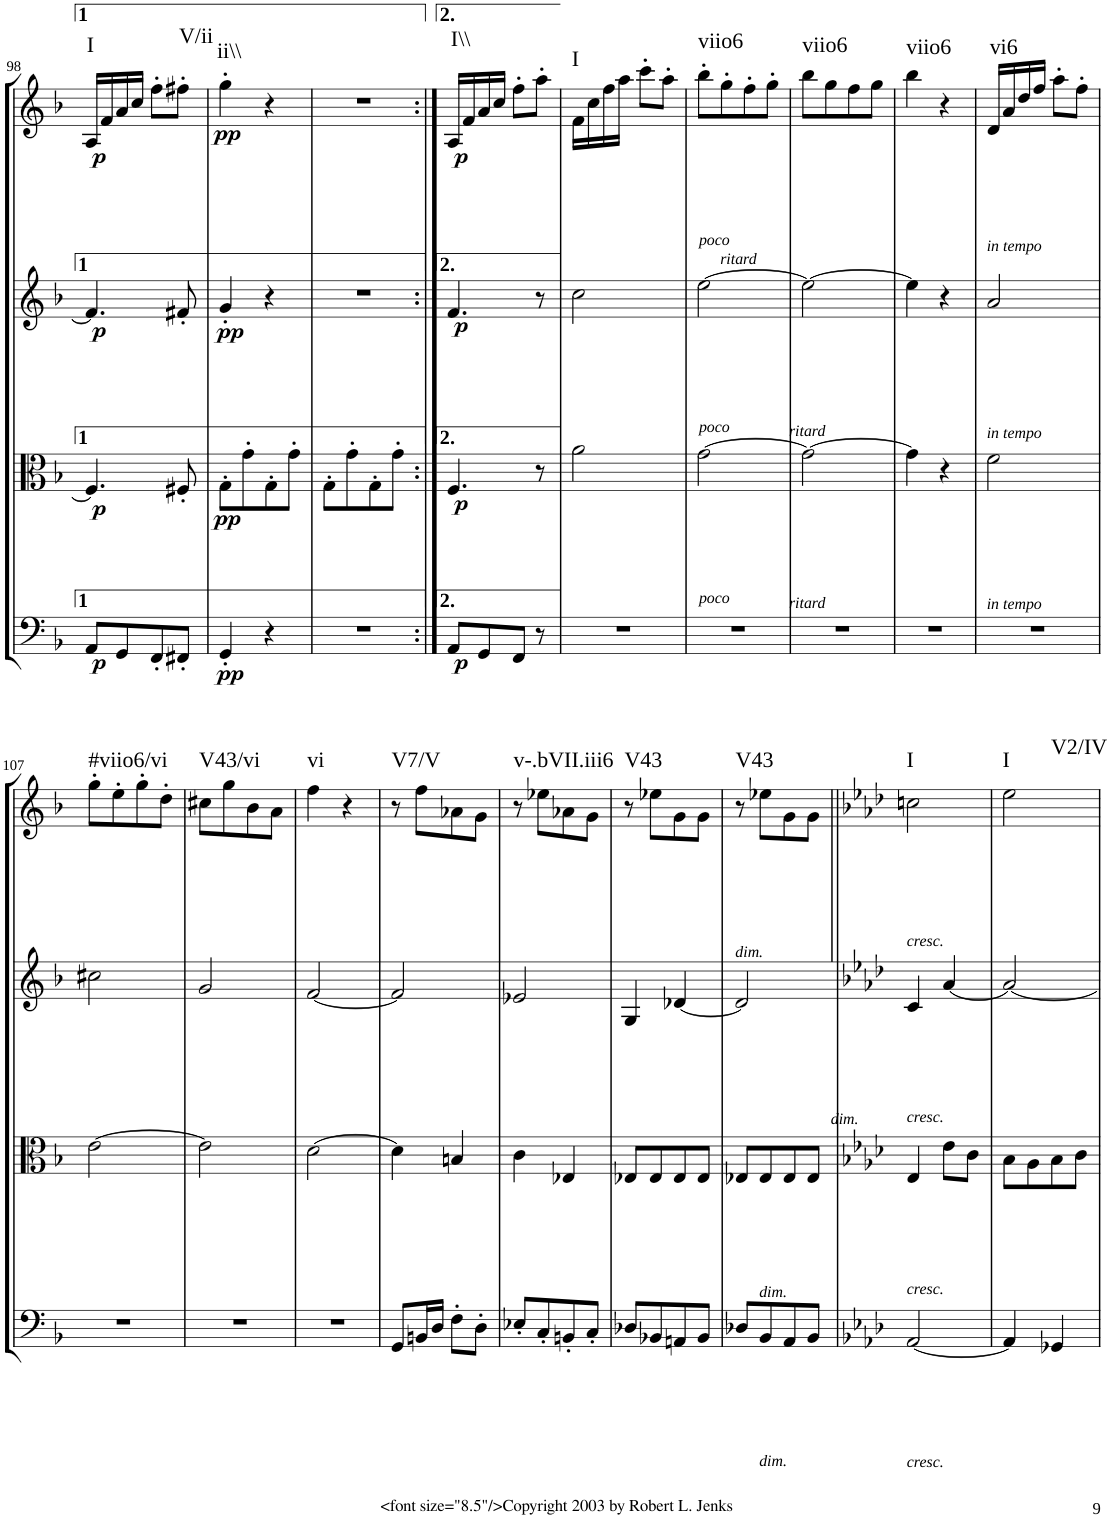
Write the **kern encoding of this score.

**kern	**dynam	**kern	**dynam	**kern	**dynam	**kern	**dynam	**harte
*part4	*part4	*part3	*part3	*part2	*part2	*part1	*part1	*part1
*staff4	*staff4	*staff3	*staff3	*staff2	*staff2	*staff1	*staff1	*
*I"Cello	*	*I"Viola	*	*I"2nd Violin	*	*I"1st Violin	*	*
*	*	*I'Vla	*	*I'Vln	*	*I'Vln	*	*
!!LO:PB:g=z
*clefF4	*	*clefC3	*	*clefG2	*	*clefG2	*	*
*k[b-]	*	*k[b-]	*	*k[b-]	*	*k[b-]	*	*
*F:	*	*F:	*	*F:	*	*F:	*	*
*M2/4	*	*M2/4	*	*M2/4	*	*M2/4	*	*
=98	=98	=98	=98	=98	=98	=98	=98	=98
!	!LO:DY:b	!	!LO:DY:b	!	!LO:DY:b	!	!LO:DY:b	!LO:H:kt=I
8AA/L	p	4.F/]	p	4.f/]	p	16A/LL	p	N
.	.	.	.	.	.	16f/	.	.
8GG/	.	.	.	.	.	16a/	.	.
.	.	.	.	.	.	16cc/JJ	.	.
8FF'/	.	.	.	.	.	8ff'\L	.	.
!	!	!	!	!	!	!	!	!LO:H:kt=V/ii
8FF#X'/J	.	8F#X'/	.	8f#X'/	.	8ff#X'\J	.	N
=99	=99	=99	=99	=99	=99	=99	=99	=99
!	!LO:DY:b	!	!LO:DY:b	!	!LO:DY:b	!	!LO:DY:b	!LO:H:kt=ii\\
4GG'/	pp	8G'\L	pp	4g'/	pp	4gg'\	pp	N
.	.	8g'\	.	.	.	.	.	.
4r	.	8G'\	.	4r	.	4r	.	.
.	.	8g'\J	.	.	.	.	.	.
=100	=100	=100	=100	=100	=100	=100	=100	=100
2r	.	8G'\L	.	2r	.	2r	.	.
.	.	8g'\	.	.	.	.	.	.
.	.	8G'\	.	.	.	.	.	.
.	.	8g'\J	.	.	.	.	.	.
=101:|!	=101:|!	=101:|!	=101:|!	=101:|!	=101:|!	=101:|!	=101:|!	=101:|!
!	!LO:DY:b	!	!LO:DY:b	!	!LO:DY:b	!	!LO:DY:b	!LO:H:kt=I\\
8AA/L	p	4.F/	p	4.f/	p	16A/LL	p	N
.	.	.	.	.	.	16f/	.	.
8GG/	.	.	.	.	.	16a/	.	.
.	.	.	.	.	.	16cc/JJ	.	.
8FF/J	.	.	.	.	.	8ff'\L	.	.
8r	.	8r	.	8r	.	8aa'\J	.	.
=102	=102	=102	=102	=102	=102	=102	=102	=102
!	!	!	!	!	!	!	!	!LO:H:kt=I
2r	.	2a\	.	2cc\	.	16f\LL	.	N
.	.	.	.	.	.	16cc\	.	.
.	.	.	.	.	.	16ff\	.	.
.	.	.	.	.	.	16aa\JJ	.	.
.	.	.	.	.	.	8ccc'\L	.	.
.	.	.	.	.	.	8aa'\J	.	.
=103	=103	=103	=103	=103	=103	=103	=103	=103
!	!	!	!	!	!	!LO:TX:b:i:t=poco	!	!
!	!	!	!	!LO:TX:b:i:t=poco	!	!	!	!
!	!	!LO:TX:b:i:t=poco	!	!	!	!	!	!LO:H:kt=viio6
2r	.	[2g\	.	[2ee\	.	8bb-'\L	.	N
!	!	!	!	!	!	!LO:TX:b:i:t=ritard	!	!
.	.	.	.	.	.	8gg'\	.	.
.	.	.	.	.	.	8ff'\	.	.
.	.	.	.	.	.	8gg'\J	.	.
!	!	!	!	!LO:TX:b:i:t=ritard	!	!	!	!
!	!	!LO:TX:b:i:t=ritard	!	!	!	!	!	!
=104	=104	=104	=104	=104	=104	=104	=104	=104
!	!	!	!	!	!	!	!	!LO:H:kt=viio6
2r	.	2g\_	.	2ee\_	.	8bb-\L	.	N
.	.	.	.	.	.	8gg\	.	.
.	.	.	.	.	.	8ff\	.	.
.	.	.	.	.	.	8gg\J	.	.
=105	=105	=105	=105	=105	=105	=105	=105	=105
!	!	!	!	!	!	!	!	!LO:H:kt=viio6
2r	.	4g\]	.	4ee\]	.	4bb-\	.	N
.	.	4r	.	4r	.	4r	.	.
=106	=106	=106	=106	=106	=106	=106	=106	=106
!	!	!	!	!	!	!LO:TX:b:i:t=in tempo	!	!
!	!	!	!	!LO:TX:b:i:t=in tempo	!	!	!	!
!	!	!LO:TX:b:i:t=in tempo	!	!	!	!	!	!LO:H:kt=vi6
2r	.	2f\	.	2a/	.	16d/LL	.	N
.	.	.	.	.	.	16a/	.	.
.	.	.	.	.	.	16dd/	.	.
.	.	.	.	.	.	16ff/JJ	.	.
.	.	.	.	.	.	8aa'\L	.	.
.	.	.	.	.	.	8ff'\J	.	.
!!LO:LB:g=z
=107	=107	=107	=107	=107	=107	=107	=107	=107
!	!	!	!	!	!	!	!	!LO:H:kt=#viio6/vi
2r	.	[2e\	.	2cc#X\	.	8gg'\L	.	N
.	.	.	.	.	.	8ee'\	.	.
.	.	.	.	.	.	8gg'\	.	.
.	.	.	.	.	.	8dd'\J	.	.
=108	=108	=108	=108	=108	=108	=108	=108	=108
!	!	!	!	!	!	!	!	!LO:H:kt=V43/vi
2r	.	2e\]	.	2g/	.	8cc#X\L	.	N
.	.	.	.	.	.	8gg\	.	.
.	.	.	.	.	.	8b-\	.	.
.	.	.	.	.	.	8a\J	.	.
=109	=109	=109	=109	=109	=109	=109	=109	=109
!	!	!	!	!	!	!	!	!LO:H:kt=vi
2r	.	[2d\	.	[2f/	.	4ff\	.	N
.	.	.	.	.	.	4r	.	.
=110	=110	=110	=110	=110	=110	=110	=110	=110
!	!	!	!	!	!	!	!	!LO:H:kt=V7/V
8GG/L	.	4d\]	.	2f/]	.	8r	.	N
16BBn/L	.	.	.	.	.	8ff\L	.	.
16D/JJ	.	.	.	.	.	.	.	.
8F'\L	.	4Bn/	.	.	.	8a-X\	.	.
8D'\J	.	.	.	.	.	8g\J	.	.
=111	=111	=111	=111	=111	=111	=111	=111	=111
!	!	!	!	!	!	!	!	!LO:H:kt=v-.bVII.iii6
8E-X'/L	.	4c\	.	2e-X/	.	8r	.	N
8C'/	.	.	.	.	.	8ee-X\L	.	.
8BBn'/	.	4E-X/	.	.	.	8a-X\	.	.
8C'/J	.	.	.	.	.	8g\J	.	.
=112	=112	=112	=112	=112	=112	=112	=112	=112
!	!	!	!	!	!	!	!	!LO:H:kt=V43
8D-X/L	.	8E-X/L	.	4G/	.	8r	.	N
8BB-X/	.	8E-/	.	.	.	8ee-X\L	.	.
8AAn/	.	8E-/	.	[4d-X/	.	8g\	.	.
8BB-/J	.	8E-/J	.	.	.	8g\J	.	.
=113	=113	=113	=113	=113	=113	=113	=113	=113
!	!	!	!	!	!	!LO:TX:b:i:t=dim.	!	!LO:H:kt=V43
8D-X/L	.	8E-X/L	.	2d-/]	.	8r	.	N
!	!	!LO:TX:b:i:t=dim.	!	!	!	!	!	!
!LO:TX:b:i:t=dim.	!	!	!	!	!	!	!	!
8BB-/	.	8E-/	.	.	.	8ee-X\L	.	.
8AA/	.	8E-/	.	.	.	8g\	.	.
8BB-/J	.	8E-/J	.	.	.	8g\J	.	.
!	!	!	!	!LO:TX:b:i:t=dim.	!	!	!	!
=114||	=114||	=114||	=114||	=114||	=114||	=114||	=114||	=114||
*k[b-e-a-d-]	*	*k[b-e-a-d-]	*	*k[b-e-a-d-]	*	*k[b-e-a-d-]	*	*
*A-:	*	*A-:	*	*A-:	*	*A-:	*	*
!	!	!	!	!	!	!LO:TX:b:i:t=cresc.	!	!
!	!	!	!	!LO:TX:b:i:t=cresc.	!	!	!	!
!	!	!LO:TX:b:i:t=cresc.	!	!	!	!	!	!
!LO:TX:b:i:t=cresc.	!	!	!	!	!	!	!	!LO:H:kt=I
[2AA-/	.	4E-/	.	4c/	.	2ccn\	.	N
.	.	8e-\L	.	[4a-/	.	.	.	.
.	.	8c\J	.	.	.	.	.	.
=115	=115	=115	=115	=115	=115	=115	=115	=115
!	!	!	!	!	!	!	!	!LO:H:n=1:kt=I
!	!	!	!	!	!	!	!	!LO:H:n=2:kt=V2/IV
4AA-/]	.	8B-\L	.	2a-/_	.	2ee-\	.	N N
.	.	8A-\	.	.	.	.	.	.
4GG-X/	.	8B-\	.	.	.	.	.	.
.	.	8c\J	.	.	.	.	.	.
=	=	=	=	=	=	=	=	=
*-	*-	*-	*-	*-	*-	*-	*-	*-
